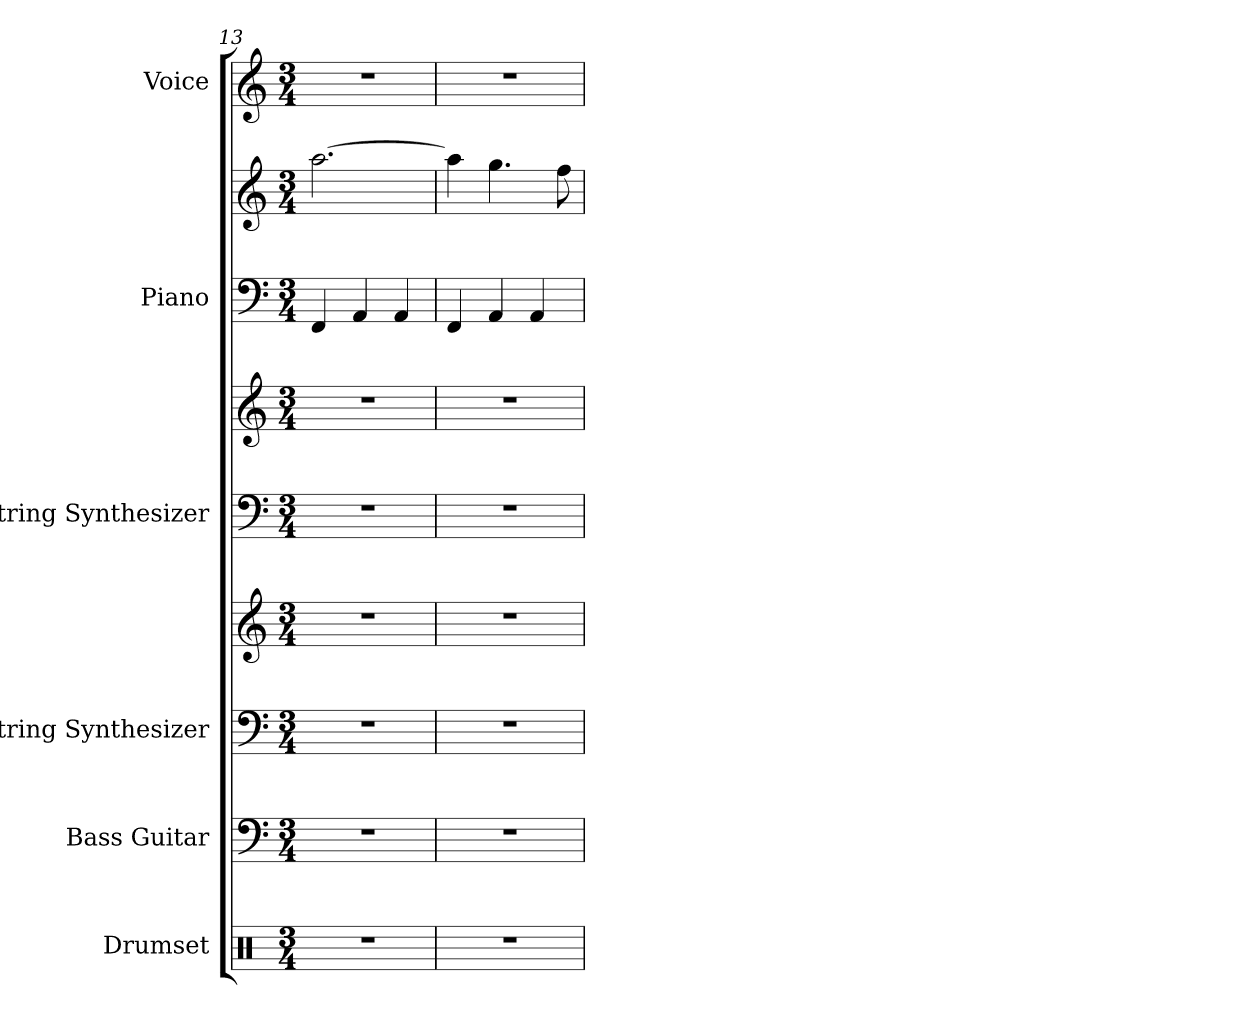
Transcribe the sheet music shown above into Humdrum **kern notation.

**kern	**kern	**kern	**kern	**kern	**kern	**kern	**kern	**kern
*part6	*part5	*part4	*part4	*part3	*part3	*part2	*part2	*part1
*staff9	*staff8	*staff7	*staff6	*staff5	*staff4	*staff3	*staff2	*staff1
*I"Drumset	*I"Bass Guitar	*I"String Synthesizer	*	*I"String Synthesizer	*	*I"Piano	*	*I"Voice
*I'D. Set	*I'B. Guit.	*I'Synth.	*	*I'Synth.	*	*I'Pno.	*	*I'Vo.
*clefX	*clefF4	*clefF4	*clefG2	*clefF4	*clefG2	*clefF4	*clefG2	*clefG2
*	*ITrd7c12	*	*	*	*	*	*	*
*k[]	*k[]	*k[]	*k[]	*k[]	*k[]	*k[]	*k[]	*k[]
*M3/4	*M3/4	*M3/4	*M3/4	*M3/4	*M3/4	*M3/4	*M3/4	*M3/4
=13	=13	=13	=13	=13	=13	=13	=13	=13
2.r	2.r	2.r	2.r	2.r	2.r	4FF/	[2.aa\	2.r
.	.	.	.	.	.	4AA/	.	.
.	.	.	.	.	.	4AA/	.	.
=14	=14	=14	=14	=14	=14	=14	=14	=14
2.r	2.r	2.r	2.r	2.r	2.r	4FF/	4aa\]	2.r
.	.	.	.	.	.	4AA/	4.gg\	.
.	.	.	.	.	.	4AA/	.	.
.	.	.	.	.	.	.	8ff\	.
=	=	=	=	=	=	=	=	=
*-	*-	*-	*-	*-	*-	*-	*-	*-
